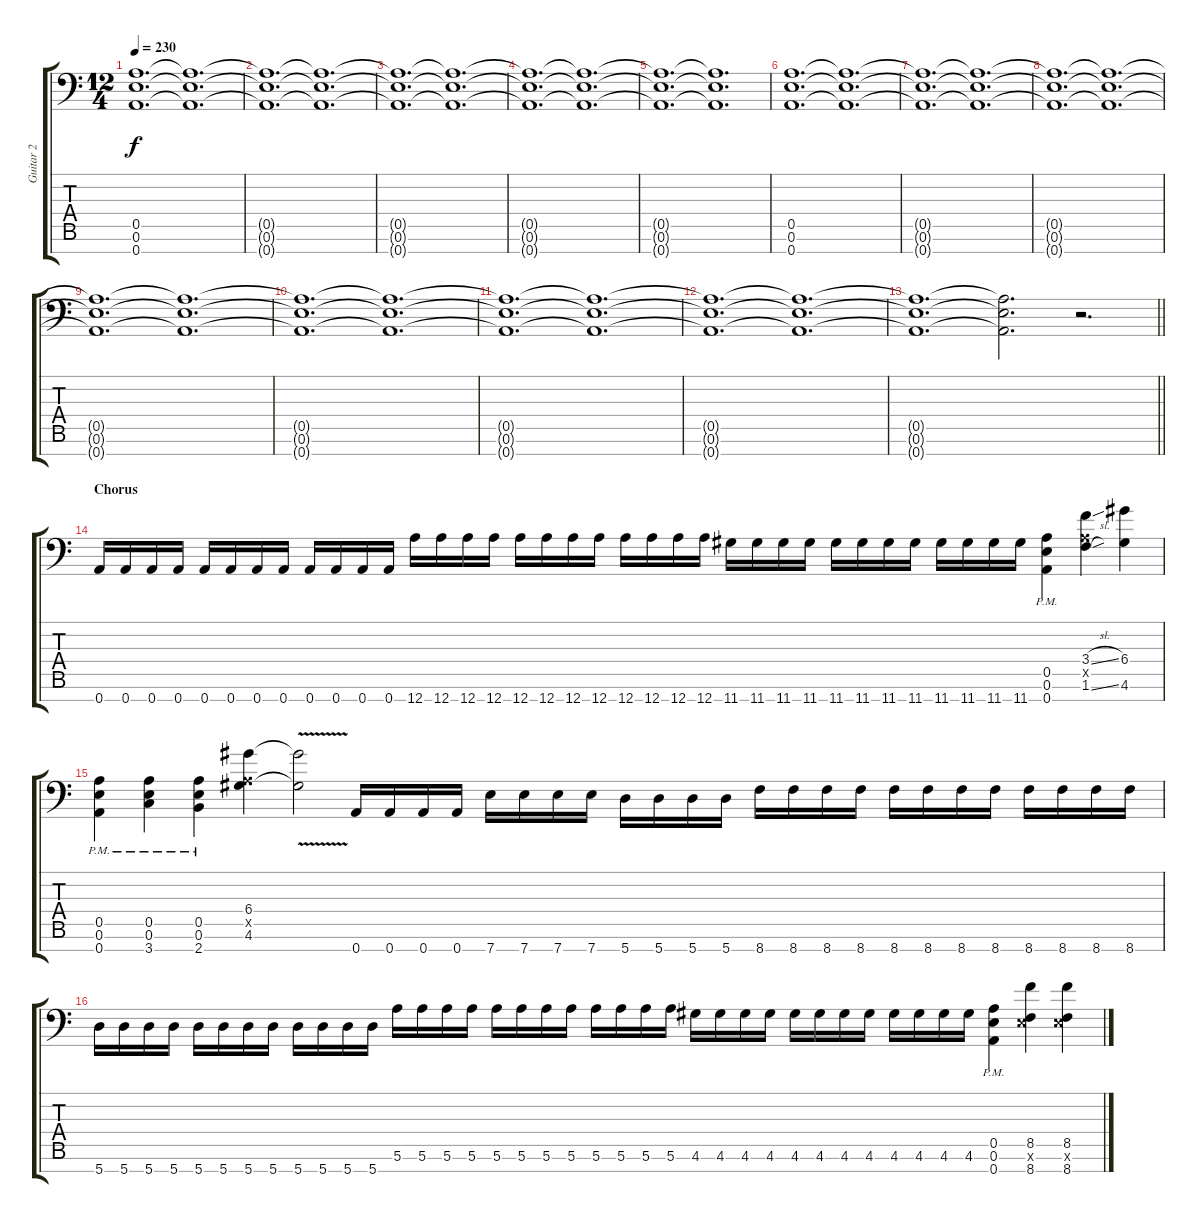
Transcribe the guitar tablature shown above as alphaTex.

\track ("Guitar 2" "Guitar 2") {instrument overdrivenguitar}
\staff {score tabs}
\tuning (E4 B3 G3 D3 A2 E2 A1) {hide}
\ts (12 4)
\tempo 230
\clef f4
\ks c
(0.5{t} 0.6{t} 0.7{t}).1{d dy f} (0.5{t} 0.6{t} 0.7{t}).1{d} |
(0.5{t} 0.6{t} 0.7{t}).1{d volume 6} (0.5{t} 0.6{t} 0.7{t}).1{d} |
(0.5{t} 0.6{t} 0.7{t}).1{d} (0.5{t} 0.6{t} 0.7{t}).1{d} |
(0.5{t} 0.6{t} 0.7{t}).1{d volume 1} (0.5{t} 0.6{t} 0.7{t}).1{d} |
(0.5{t} 0.6{t} 0.7{t}).1{d} (0.5{t} 0.6{t} 0.7{t}).1{d} |
(0.5 0.6 0.7).1{d volume 2} (0.5{t} 0.6{t} 0.7{t}).1{d} |
(0.5{t} 0.6{t} 0.7{t}).1{d} (0.5{t} 0.6{t} 0.7{t}).1{d} |
(0.5{t} 0.6{t} 0.7{t}).1{d volume 6} (0.5{t} 0.6{t} 0.7{t}).1{d} |
(0.5{t} 0.6{t} 0.7{t}).1{d} (0.5{t} 0.6{t} 0.7{t}).1{d} |
(0.5{t} 0.6{t} 0.7{t}).1{d volume 10} (0.5{t} 0.6{t} 0.7{t}).1{d} |
(0.5{t} 0.6{t} 0.7{t}).1{d} (0.5{t} 0.6{t} 0.7{t}).1{d} |
(0.5{t} 0.6{t} 0.7{t}).1{d volume 14} (0.5{t} 0.6{t} 0.7{t}).1{d} |
\barLineRight lightlight
(0.5{t} 0.6{t} 0.7{t}).1{d} (0.5{t} 0.6{t} 0.7{t}).2{d} r.2{d} |
\section ("" "Chorus")
0.7.16 0.7.16 0.7.16 0.7.16 0.7.16 0.7.16 0.7.16 0.7.16 0.7.16 0.7.16 0.7.16 0.7.16 12.7.16 12.7.16 12.7.16 12.7.16 12.7.16 12.7.16 12.7.16 12.7.16 12.7.16 12.7.16 12.7.16 12.7.16 11.7.16 11.7.16 11.7.16 11.7.16 11.7.16 11.7.16 11.7.16 11.7.16 11.7.16 11.7.16 11.7.16 11.7.16 (0.5{pm} 0.6{pm} 0.7{pm}).4 (3.4{sl} 0.5{x} 1.6{sl}).4 (6.4 4.6).4 |
(0.5{pm} 0.6{pm} 0.7{pm}).4 (0.5{pm} 0.6{pm} 3.7{pm}).4 (0.5{pm} 0.6{pm} 2.7{pm}).4 (6.4 0.5{x} 4.6).4 (6.4{v t} 4.6{v t}).2 0.7.16 0.7.16 0.7.16 0.7.16 7.7.16 7.7.16 7.7.16 7.7.16 5.7.16 5.7.16 5.7.16 5.7.16 8.7.16 8.7.16 8.7.16 8.7.16 8.7.16 8.7.16 8.7.16 8.7.16 8.7.16 8.7.16 8.7.16 8.7.16 |
5.7.16 5.7.16 5.7.16 5.7.16 5.7.16 5.7.16 5.7.16 5.7.16 5.7.16 5.7.16 5.7.16 5.7.16 5.6.16 5.6.16 5.6.16 5.6.16 5.6.16 5.6.16 5.6.16 5.6.16 5.6.16 5.6.16 5.6.16 5.6.16 4.6.16 4.6.16 4.6.16 4.6.16 4.6.16 4.6.16 4.6.16 4.6.16 4.6.16 4.6.16 4.6.16 4.6.16 (0.5{pm} 0.6{pm} 0.7{pm}).4 (8.5 0.6{x} 8.7).4 (8.5 0.6{x} 8.7).4
